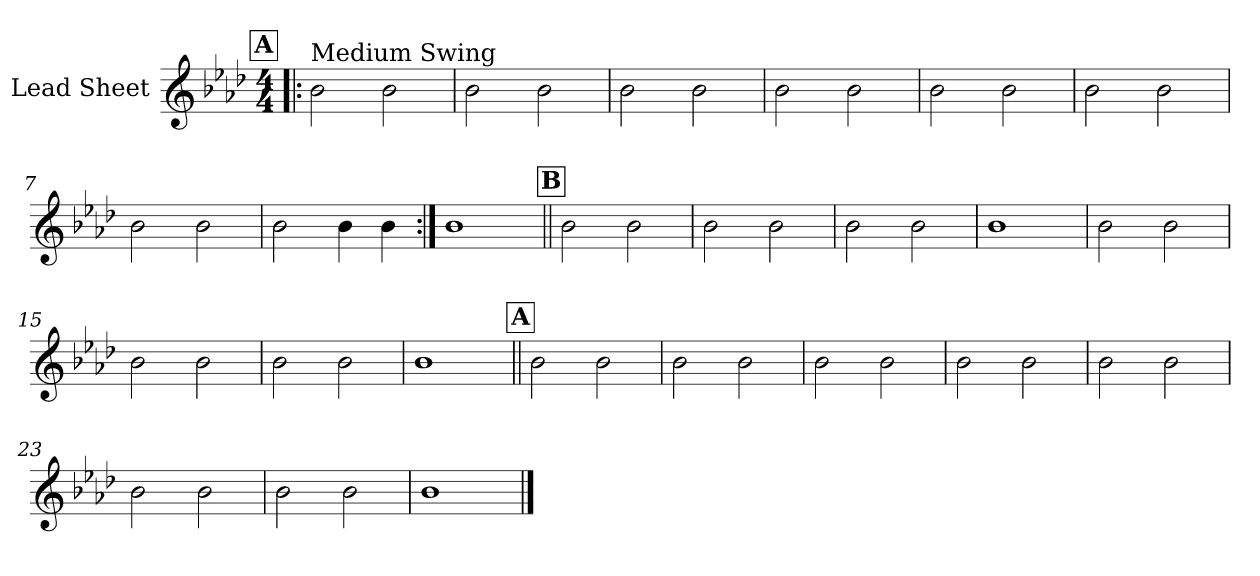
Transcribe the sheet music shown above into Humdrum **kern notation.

**kern
*part1
*staff1
*I"Lead Sheet
*clefG2
*k[b-e-a-d-]
*A-:
*M4/4
!!LO:REH:place=s1:a:fs=14:t=A
=1!|:
!LO:TX:a:t=Medium Swing
2b-\
2b-\
=2
2b-\
2b-\
=3
2b-\
2b-\
=4
2b-\
2b-\
!!LO:LB:g=z
=5
2b-\
2b-\
=6
2b-\
2b-\
=7
2b-\
2b-\
=8
2b-\
4b-\
4b-\
!!LO:LB:g=z
=9:|!
1b-
!!LO:LB:g=z
!!LO:REH:place=s1:a:fs=14:t=B
=10||
2b-\
2b-\
=11
2b-\
2b-\
=12
2b-\
2b-\
=13
1b-
!!LO:LB:g=z
=14
2b-\
2b-\
=15
2b-\
2b-\
=16
2b-\
2b-\
=17
1b-
!!LO:LB:g=z
!!LO:REH:place=s1:a:fs=14:t=A
=18||
2b-\
2b-\
=19
2b-\
2b-\
=20
2b-\
2b-\
=21
2b-\
2b-\
!!LO:LB:g=z
=22
2b-\
2b-\
=23
2b-\
2b-\
=24
2b-\
2b-\
=25
1b-
==
*-
